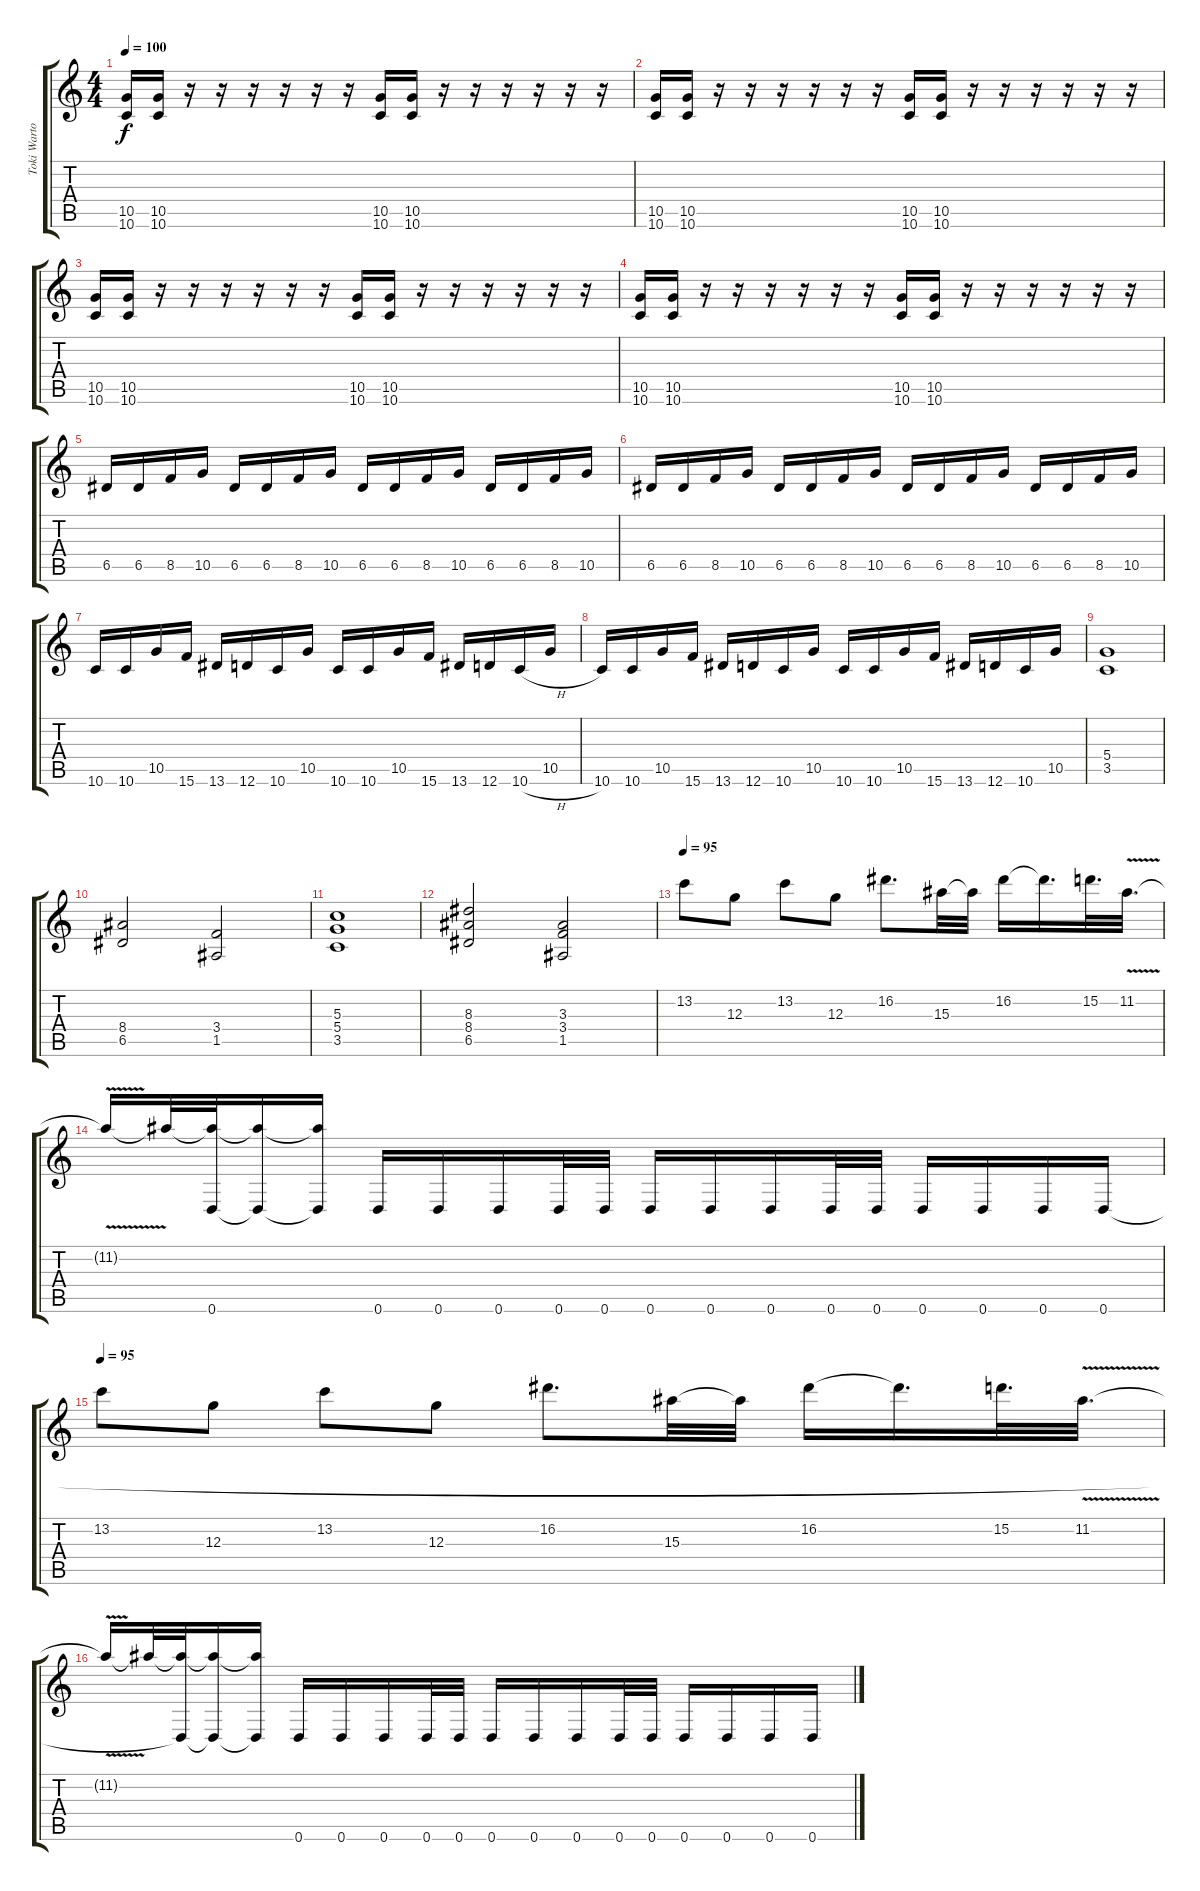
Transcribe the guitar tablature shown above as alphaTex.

\track ("Toki Wartooth" "Toki Warto") {instrument distortionguitar}
\staff {score tabs}
\tuning (E4 B3 G3 D3 A2 D2) {hide}
\ts (4 4)
\tempo 100
\clef g2
\ks c
(10.5 10.6).16{dy f instrument distortionguitar} (10.5 10.6).16 r.16 r.16 r.16 r.16 r.16 r.16 (10.5 10.6).16 (10.5 10.6).16 r.16 r.16 r.16 r.16 r.16 r.16 |
(10.5 10.6).16 (10.5 10.6).16 r.16 r.16 r.16 r.16 r.16 r.16 (10.5 10.6).16 (10.5 10.6).16 r.16 r.16 r.16 r.16 r.16 r.16 |
(10.5 10.6).16 (10.5 10.6).16 r.16 r.16 r.16 r.16 r.16 r.16 (10.5 10.6).16 (10.5 10.6).16 r.16 r.16 r.16 r.16 r.16 r.16 |
(10.5 10.6).16 (10.5 10.6).16 r.16 r.16 r.16 r.16 r.16 r.16 (10.5 10.6).16 (10.5 10.6).16 r.16 r.16 r.16 r.16 r.16 r.16 |
6.5.16 6.5.16 8.5.16 10.5.16 6.5.16 6.5.16 8.5.16 10.5.16 6.5.16 6.5.16 8.5.16 10.5.16 6.5.16 6.5.16 8.5.16 10.5.16 |
6.5.16 6.5.16 8.5.16 10.5.16 6.5.16 6.5.16 8.5.16 10.5.16 6.5.16 6.5.16 8.5.16 10.5.16 6.5.16 6.5.16 8.5.16 10.5.16 |
10.6.16 10.6.16 10.5.16 15.6.16 13.6.16 12.6.16 10.6.16 10.5.16 10.6.16 10.6.16 10.5.16 15.6.16 13.6.16 12.6.16 10.6{h}.16 10.5.16 |
10.6.16 10.6.16 10.5.16 15.6.16 13.6.16 12.6.16 10.6.16 10.5.16 10.6.16 10.6.16 10.5.16 15.6.16 13.6.16 12.6.16 10.6.16 10.5.16 |
(5.4 3.5).1 |
(8.4 6.5).2 (3.4 1.5).2 |
(5.3 5.4 3.5).1 |
(8.3 8.4 6.5).2 (3.3 3.4 1.5).2 |
\tempo 95
13.2.8{volume 6} 12.3.8 13.2.8 12.3.8 16.2.8{d} 15.3.32 15.3{t}.32 16.2.16 16.2{t}.16{d} 15.2.32{d} 11.2{v}.32{d} |
11.2{t}.16 11.2{t}.32 (11.2{t} 0.6).32 (11.2{t} 0.6{t}).16 (11.2{t} 0.6{t}).16 0.6.16{volume 14} 0.6.16 0.6.16 0.6.32 0.6.32 0.6.16 0.6.16 0.6.16 0.6.32 0.6.32 0.6.16 0.6.16 0.6.16 0.6.16 |
\tempo 95
13.2.8{volume 6} 12.3.8 13.2.8 12.3.8 16.2.8{d} 15.3.32 15.3{t}.32 16.2.16 16.2{t}.16{d} 15.2.32{d} 11.2{v}.32{d} |
11.2{t}.16 11.2{t}.32 (11.2{t} 0.6{t}).32 (11.2{t} 0.6{t}).16 (11.2{t} 0.6{t}).16 0.6.16{volume 14} 0.6.16 0.6.16 0.6.32 0.6.32 0.6.16 0.6.16 0.6.16 0.6.32 0.6.32 0.6.16 0.6.16 0.6.16 0.6.16
